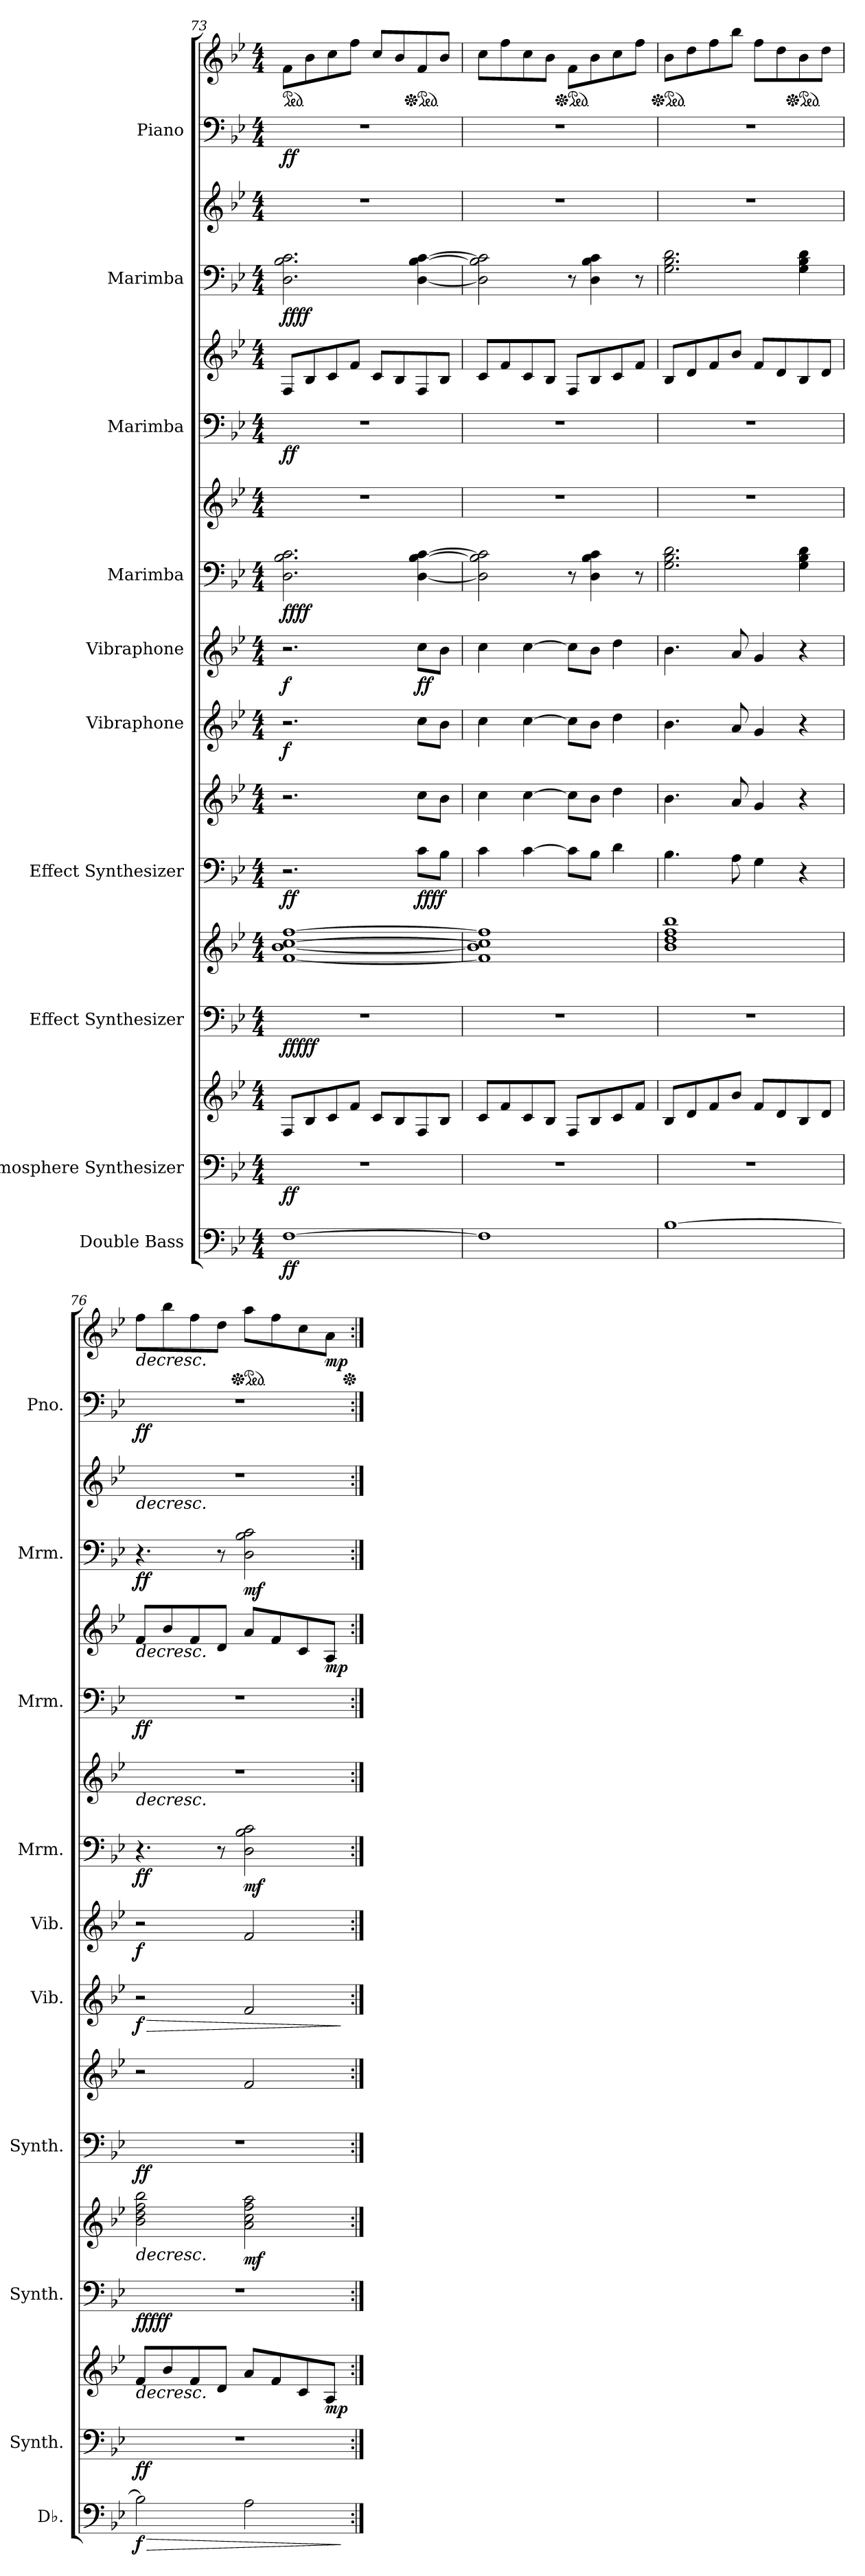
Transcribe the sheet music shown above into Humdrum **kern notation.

**kern	**dynam	**kern	**kern	**dynam	**kern	**kern	**dynam	**kern	**kern	**dynam	**kern	**dynam	**kern	**dynam	**kern	**kern	**dynam	**kern	**kern	**dynam	**kern	**kern	**dynam	**kern	**kern	**dynam
*part10	*part10	*part9	*part9	*part9	*part8	*part8	*part8	*part7	*part7	*part7	*part6	*part6	*part5	*part5	*part4	*part4	*part4	*part3	*part3	*part3	*part2	*part2	*part2	*part1	*part1	*part1
*staff17	*staff17	*staff16	*staff15	*staff15/16	*staff14	*staff13	*staff13/14	*staff12	*staff11	*staff11/12	*staff10	*staff10	*staff9	*staff9	*staff8	*staff7	*staff7/8	*staff6	*staff5	*staff5/6	*staff4	*staff3	*staff3/4	*staff2	*staff1	*staff1/2
*I"Double Bass	*	*I"Atmosphere Synthesizer	*	*	*I"Effect Synthesizer	*	*	*I"Effect Synthesizer	*	*	*I"Vibraphone	*	*I"Vibraphone	*	*I"Marimba	*	*	*I"Marimba	*	*	*I"Marimba	*	*	*I"Piano	*	*
*I'Db.	*	*I'Synth.	*	*	*I'Synth.	*	*	*I'Synth.	*	*	*I'Vib.	*	*I'Vib.	*	*I'Mrm.	*	*	*I'Mrm.	*	*	*I'Mrm.	*	*	*I'Pno.	*	*
*clefF4	*	*clefF4	*clefG2	*	*clefF4	*clefG2	*	*clefF4	*clefG2	*	*clefG2	*	*clefG2	*	*clefF4	*clefG2	*	*clefF4	*clefG2	*	*clefF4	*clefG2	*	*clefF4	*clefG2	*
*ITrd7c12	*	*	*	*	*	*	*	*	*	*	*	*	*	*	*	*	*	*	*	*	*	*	*	*	*	*
*k[b-e-]	*	*k[b-e-]	*k[b-e-]	*	*k[b-e-]	*k[b-e-]	*	*k[b-e-]	*k[b-e-]	*	*k[b-e-]	*	*k[b-e-]	*	*k[b-e-]	*k[b-e-]	*	*k[b-e-]	*k[b-e-]	*	*k[b-e-]	*k[b-e-]	*	*k[b-e-]	*k[b-e-]	*
*M4/4	*	*M4/4	*M4/4	*	*M4/4	*M4/4	*	*M4/4	*M4/4	*	*M4/4	*	*M4/4	*	*M4/4	*M4/4	*	*M4/4	*M4/4	*	*M4/4	*M4/4	*	*M4/4	*M4/4	*
*	*	*	*	*	*	*	*	*	*	*	*	*	*	*	*	*	*	*	*	*	*	*	*	*	*ped	*
=73	=73	=73	=73	=73	=73	=73	=73	=73	=73	=73	=73	=73	=73	=73	=73	=73	=73	=73	=73	=73	=73	=73	=73	=73	=73	=73
!	!LO:DY:b	!	!	!LO:DY:b=2	!	!	!	!	!	!	!	!	!	!	!	!	!	!	!	!	!	!	!	!	!	!
!	!	!	!	!LO:DY:n=1:b	!	!	!LO:DY:b=2	!	!	!	!	!	!	!	!	!	!	!	!	!	!	!	!	!	!	!
!	!	!	!	!	!	!	!LO:DY:n=1:b	!	!	!	!	!	!	!	!	!	!	!	!	!	!	!	!	!	!	!
!	!	!	!	!	!	!	!LO:DY:n=2:b	!	!	!	!	!	!	!	!	!	!	!	!	!	!	!	!	!	!	!
!	!	!	!	!	!	!	!LO:DY:n=3:b	!	!	!	!	!	!	!	!	!	!	!	!	!	!	!	!	!	!	!
!	!	!	!	!	!	!	!LO:DY:n=4:b	!	!	!LO:DY:b=2	!	!	!	!	!	!	!	!	!	!	!	!	!	!	!	!
!	!	!	!	!	!	!	!	!	!	!LO:DY:n=1:b	!	!LO:DY:b	!	!LO:DY:b	!	!	!LO:DY:b=2	!	!	!	!	!	!	!	!	!
!	!	!	!	!	!	!	!	!	!	!	!	!	!	!	!	!	!LO:DY:n=1:b=2	!	!	!	!	!	!	!	!	!
!	!	!	!	!	!	!	!	!	!	!	!	!	!	!	!	!	!LO:DY:n=2:b=2	!	!	!	!	!	!	!	!	!
!	!	!	!	!	!	!	!	!	!	!	!	!	!	!	!	!	!LO:DY:n=3:b	!	!	!LO:DY:b=2	!	!	!	!	!	!
!	!	!	!	!	!	!	!	!	!	!	!	!	!	!	!	!	!	!	!	!LO:DY:n=1:b	!	!	!LO:DY:b=2	!	!	!
!	!	!	!	!	!	!	!	!	!	!	!	!	!	!	!	!	!	!	!	!	!	!	!LO:DY:n=1:b=2	!	!	!
!	!	!	!	!	!	!	!	!	!	!	!	!	!	!	!	!	!	!	!	!	!	!	!LO:DY:n=2:b=2	!	!	!
!	!	!	!	!	!	!	!	!	!	!	!	!	!	!	!	!	!	!	!	!	!	!	!LO:DY:n=3:b	!	!	!LO:DY:b=2
!	!	!	!	!	!	!	!	!	!	!	!	!	!	!	!	!	!	!	!	!	!	!	!	!	!	!LO:DY:n=1:b
[1FF	ff	1r	8F/L	f f	1r	[1f [1b- [1cc [1ff	f f f f f	2.r	2.r	f f	2.r	f	2.r	f	2.D\ 2.B-\ 2.c\	1r	f f f f	1r	8F/L	f f	2.D\ 2.B-\ 2.c\	1r	f f f f	1r	8f\L	f f
.	.	.	8B-/	.	.	.	.	.	.	.	.	.	.	.	.	.	.	.	8B-/	.	.	.	.	.	8b-\	.
.	.	.	8c/	.	.	.	.	.	.	.	.	.	.	.	.	.	.	.	8c/	.	.	.	.	.	8cc\	.
.	.	.	8f/J	.	.	.	.	.	.	.	.	.	.	.	.	.	.	.	8f/J	.	.	.	.	.	8ff\J	.
.	.	.	8c/L	.	.	.	.	.	.	.	.	.	.	.	.	.	.	.	8c/L	.	.	.	.	.	8cc/L	.
.	.	.	8B-/	.	.	.	.	.	.	.	.	.	.	.	.	.	.	.	8B-/	.	.	.	.	.	8b-/	.
*	*	*	*	*	*	*	*	*	*	*	*	*	*	*	*	*	*	*	*	*	*	*	*	*	*Xped	*
*	*	*	*	*	*	*	*	*	*	*	*	*	*	*	*	*	*	*	*	*	*	*	*	*	*ped	*
!	!	!	!	!	!	!	!	!	!	!LO:DY:n=2:b=2	!	!	!	!	!	!	!	!	!	!	!	!	!	!	!	!
!	!	!	!	!	!	!	!	!	!	!LO:DY:n=3:b	!	!	!	!LO:DY:b	!	!	!	!	!	!	!	!	!	!	!	!
.	.	.	8F/	.	.	.	.	8c\L	8cc\L	ff ff	8cc\L	.	8cc\L	ff	[4D\ [4B-\ [4c\	.	.	.	8F/	.	[4D\ [4B-\ [4c\	.	.	.	8f/	.
.	.	.	8B-/J	.	.	.	.	8B-\J	8b-\J	.	8b-\J	.	8b-\J	.	.	.	.	.	8B-/J	.	.	.	.	.	8b-/J	.
!!LO:PB:g=z
=74	=74	=74	=74	=74	=74	=74	=74	=74	=74	=74	=74	=74	=74	=74	=74	=74	=74	=74	=74	=74	=74	=74	=74	=74	=74	=74
1FF]	.	1r	8c/L	.	1r	1f] 1b-] 1cc] 1ff]	.	4c\	4cc\	.	4cc\	.	4cc\	.	2D\] 2B-\] 2c\]	1r	.	1r	8c/L	.	2D\] 2B-\] 2c\]	1r	.	1r	8cc\L	.
.	.	.	8f/	.	.	.	.	.	.	.	.	.	.	.	.	.	.	.	8f/	.	.	.	.	.	8ff\	.
.	.	.	8c/	.	.	.	.	[4c\	[4cc\	.	[4cc\	.	[4cc\	.	.	.	.	.	8c/	.	.	.	.	.	8cc\	.
.	.	.	8B-/J	.	.	.	.	.	.	.	.	.	.	.	.	.	.	.	8B-/J	.	.	.	.	.	8b-\J	.
*	*	*	*	*	*	*	*	*	*	*	*	*	*	*	*	*	*	*	*	*	*	*	*	*	*Xped	*
*	*	*	*	*	*	*	*	*	*	*	*	*	*	*	*	*	*	*	*	*	*	*	*	*	*ped	*
.	.	.	8F/L	.	.	.	.	8c\L]	8cc\L]	.	8cc\L]	.	8cc\L]	.	8r	.	.	.	8F/L	.	8r	.	.	.	8f\L	.
.	.	.	8B-/	.	.	.	.	8B-\J	8b-\J	.	8b-\J	.	8b-\J	.	4D\ 4B-\ 4c\	.	.	.	8B-/	.	4D\ 4B-\ 4c\	.	.	.	8b-\	.
.	.	.	8c/	.	.	.	.	4d\	4dd\	.	4dd\	.	4dd\	.	.	.	.	.	8c/	.	.	.	.	.	8cc\	.
.	.	.	8f/J	.	.	.	.	.	.	.	.	.	.	.	8r	.	.	.	8f/J	.	8r	.	.	.	8ff\J	.
=75	=75	=75	=75	=75	=75	=75	=75	=75	=75	=75	=75	=75	=75	=75	=75	=75	=75	=75	=75	=75	=75	=75	=75	=75	=75	=75
*	*	*	*	*	*	*	*	*	*	*	*	*	*	*	*	*	*	*	*	*	*	*	*	*	*Xped	*
*	*	*	*	*	*	*	*	*	*	*	*	*	*	*	*	*	*	*	*	*	*	*	*	*	*ped	*
[1BB-	.	1r	8B-/L	.	1r	1b- 1dd 1ff 1bb-	.	4.B-\	4.b-\	.	4.b-\	.	4.b-\	.	2.G\ 2.B-\ 2.d\	1r	.	1r	8B-/L	.	2.G\ 2.B-\ 2.d\	1r	.	1r	8b-\L	.
.	.	.	8d/	.	.	.	.	.	.	.	.	.	.	.	.	.	.	.	8d/	.	.	.	.	.	8dd\	.
.	.	.	8f/	.	.	.	.	.	.	.	.	.	.	.	.	.	.	.	8f/	.	.	.	.	.	8ff\	.
.	.	.	8b-/J	.	.	.	.	8A\	8a/	.	8a/	.	8a/	.	.	.	.	.	8b-/J	.	.	.	.	.	8bb-\J	.
.	.	.	8f/L	.	.	.	.	4G\	4g/	.	4g/	.	4g/	.	.	.	.	.	8f/L	.	.	.	.	.	8ff\L	.
.	.	.	8d/	.	.	.	.	.	.	.	.	.	.	.	.	.	.	.	8d/	.	.	.	.	.	8dd\	.
*	*	*	*	*	*	*	*	*	*	*	*	*	*	*	*	*	*	*	*	*	*	*	*	*	*Xped	*
*	*	*	*	*	*	*	*	*	*	*	*	*	*	*	*	*	*	*	*	*	*	*	*	*	*ped	*
.	.	.	8B-/	.	.	.	.	4r	4r	.	4r	.	4r	.	4G\ 4B-\ 4d\	.	.	.	8B-/	.	4G\ 4B-\ 4d\	.	.	.	8b-\	.
.	.	.	8d/J	.	.	.	.	.	.	.	.	.	.	.	.	.	.	.	8d/J	.	.	.	.	.	8dd\J	.
=76	=76	=76	=76	=76	=76	=76	=76	=76	=76	=76	=76	=76	=76	=76	=76	=76	=76	=76	=76	=76	=76	=76	=76	=76	=76	=76
!	!LO:HP:b	!	!	!LO:HP:b	!	!	!LO:HP:b	!	!	!	!	!LO:HP:b	!	!	!	!	!LO:HP:b	!	!	!LO:HP:b	!	!	!LO:HP:b	!	!	!LO:HP:b
!	!LO:DY:n=1:b	!	!	!LO:DY:n=1:b=2	!	!	!	!	!	!	!	!	!	!	!	!	!	!	!	!	!	!	!	!	!	!
!	!	!	!	!LO:DY:n=2:b	!	!	!LO:DY:n=1:b=2	!	!	!	!	!	!	!	!	!	!	!	!	!	!	!	!	!	!	!
!	!	!	!	!	!	!	!LO:DY:n=2:b	!	!	!	!	!	!	!	!	!	!	!	!	!	!	!	!	!	!	!
!	!	!	!	!	!	!	!LO:DY:n=3:b	!	!	!	!	!	!	!	!	!	!	!	!	!	!	!	!	!	!	!
!	!	!	!	!	!	!	!LO:DY:n=4:b	!	!	!	!	!	!	!	!	!	!	!	!	!	!	!	!	!	!	!
!	!	!	!	!	!	!	!LO:DY:n=5:b	!	!	!LO:DY:b=2	!	!	!	!	!	!	!	!	!	!	!	!	!	!	!	!
!	!	!	!	!	!	!	!	!	!	!LO:DY:n=1:b	!	!LO:DY:n=1:b	!	!LO:DY:b	!	!	!LO:DY:n=1:b=2	!	!	!	!	!	!	!	!	!
!	!	!	!	!	!	!	!	!	!	!	!	!	!	!	!	!	!LO:DY:n=2:b	!	!	!LO:DY:n=1:b=2	!	!	!	!	!	!
!	!	!	!	!	!	!	!	!	!	!	!	!	!	!	!	!	!	!	!	!LO:DY:n=2:b	!	!	!LO:DY:n=1:b=2	!	!	!
!	!	!	!	!	!	!	!	!	!	!	!	!	!	!	!	!	!	!	!	!	!	!	!LO:DY:n=2:b	!	!	!LO:DY:n=1:b=2
!	!	!	!	!	!	!	!	!	!	!	!	!	!	!	!	!	!	!	!	!	!	!	!	!	!	!LO:DY:n=2:b
2BB-\]	> f	1r	8f/L	> f f	1r	2b-\ 2dd\ 2ff\ 2bb-\	> f f f f f	1r	2r	f f	2r	> f	2r	f	4.r	1r	> f f	1r	8f/L	> f f	4.r	1r	> f f	1r	8ff\L	> f f
.	.	.	8b-/	.	.	.	.	.	.	.	.	.	.	.	.	.	.	.	8b-/	.	.	.	.	.	8bb-\	.
.	.	.	8f/	.	.	.	.	.	.	.	.	.	.	.	.	.	.	.	8f/	.	.	.	.	.	8ff\	.
.	.	.	8d/J	.	.	.	.	.	.	.	.	.	.	.	8r	.	.	.	8d/J	.	8r	.	.	.	8dd\J	.
*	*	*	*	*	*	*	*	*	*	*	*	*	*	*	*	*	*	*	*	*	*	*	*	*	*Xped	*
*	*	*	*	*	*	*	*	*	*	*	*	*	*	*	*	*	*	*	*	*	*	*	*	*	*ped	*
!	!	!	!	!	!	!	!LO:DY:n=6:b	!	!	!	!	!	!	!	!	!	!LO:DY:n=3:b=2	!	!	!	!	!	!LO:DY:n=3:b=2	!	!	!
2AA\	.	.	8a/L	.	.	2a\ 2cc\ 2ff\ 2aa\	mf	.	2f/	.	2f/	.	2f/	.	2D\ 2B-\ 2c\	.	mf	.	8a/L	.	2D\ 2B-\ 2c\	.	mf	.	8aa\L	.
.	.	.	8f/	.	.	.	.	.	.	.	.	.	.	.	.	.	.	.	8f/	.	.	.	.	.	8ff\	.
.	.	.	8c/	.	.	.	.	.	.	.	.	.	.	.	.	.	.	.	8c/	.	.	.	.	.	8cc\	.
!	!	!	!	!LO:DY:n=3:b	!	!	!	!	!	!	!	!	!	!	!	!	!	!	!	!LO:DY:n=3:b	!	!	!	!	!	!LO:DY:n=3:b
.	.	.	8A/J	mp	.	.	.	.	.	.	.	.	.	.	.	.	.	.	8A/J	mp	.	.	.	.	8a\J	mp
.	]	.	.	]	.	.	]	.	.	.	.	]	.	.	.	.	]	.	.	]	.	.	]	.	.	]
*	*	*	*	*	*	*	*	*	*	*	*	*	*	*	*	*	*	*	*	*	*	*	*	*	*Xped	*
=:|!	=:|!	=:|!	=:|!	=:|!	=:|!	=:|!	=:|!	=:|!	=:|!	=:|!	=:|!	=:|!	=:|!	=:|!	=:|!	=:|!	=:|!	=:|!	=:|!	=:|!	=:|!	=:|!	=:|!	=:|!	=:|!	=:|!
*-	*-	*-	*-	*-	*-	*-	*-	*-	*-	*-	*-	*-	*-	*-	*-	*-	*-	*-	*-	*-	*-	*-	*-	*-	*-	*-
